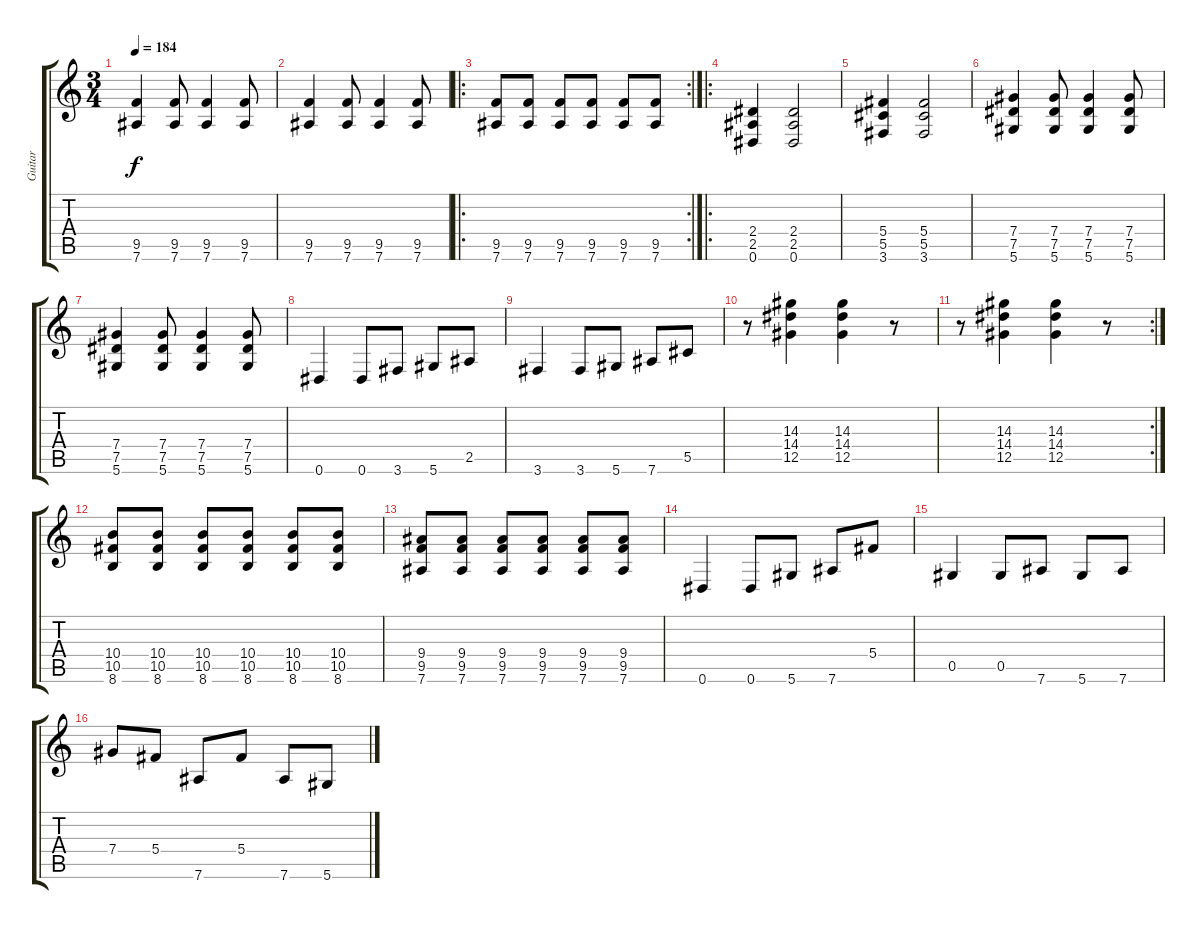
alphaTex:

\track ("Guitar" "Guitar") {instrument distortionguitar}
\staff {score tabs}
\tuning (Eb4 Bb3 Gb3 Db3 Ab2 Eb2) {hide}
\ts (3 4)
\tempo 184
\clef g2
\ks c
(9.5 7.6).4{dy f} (9.5 7.6).8 (9.5 7.6).4 (9.5 7.6).8 |
(9.5 7.6).4 (9.5 7.6).8 (9.5 7.6).4 (9.5 7.6).8 |
\ro
\rc 2
(9.5 7.6).8 (9.5 7.6).8 (9.5 7.6).8 (9.5 7.6).8 (9.5 7.6).8 (9.5 7.6).8 |
\ro
(2.4 2.5 0.6).4 (2.4 2.5 0.6).2 |
(5.4 5.5 3.6).4 (5.4 5.5 3.6).2 |
(7.4 7.5 5.6).4 (7.4 7.5 5.6).8 (7.4 7.5 5.6).4 (7.4 7.5 5.6).8 |
(7.4 7.5 5.6).4 (7.4 7.5 5.6).8 (7.4 7.5 5.6).4 (7.4 7.5 5.6).8 |
0.6.4 0.6.8 3.6.8 5.6.8 2.5.8 |
3.6.4 3.6.8 5.6.8 7.6.8 5.5.8 |
r.8 (14.3 14.4 12.5).4 (14.3 14.4 12.5).4 r.8 |
\rc 2
r.8 (14.3 14.4 12.5).4 (14.3 14.4 12.5).4 r.8 |
(10.4 10.5 8.6).8 (10.4 10.5 8.6).8 (10.4 10.5 8.6).8 (10.4 10.5 8.6).8 (10.4 10.5 8.6).8 (10.4 10.5 8.6).8 |
(9.4 9.5 7.6).8 (9.4 9.5 7.6).8 (9.4 9.5 7.6).8 (9.4 9.5 7.6).8 (9.4 9.5 7.6).8 (9.4 9.5 7.6).8 |
0.6.4 0.6.8 5.6.8 7.6.8 5.4.8 |
0.5.4 0.5.8 7.6.8 5.6.8 7.6.8 |
7.4.8 5.4.8 7.6.8 5.4.8 7.6.8 5.6.8
